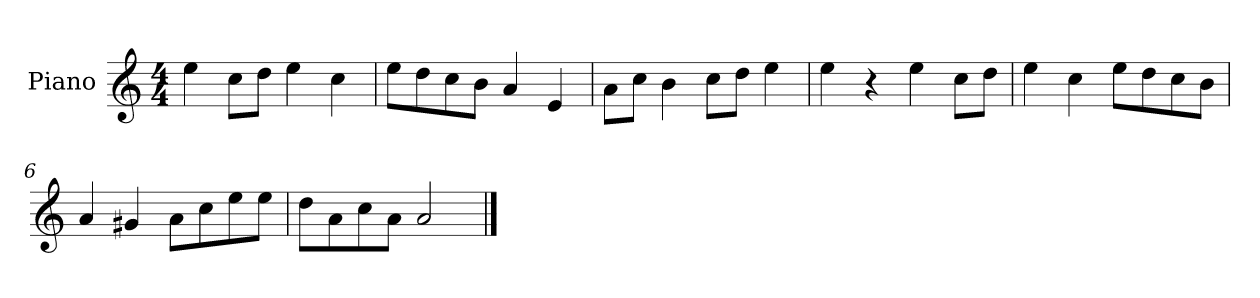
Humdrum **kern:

**kern
*part1
*staff1
*I"Piano
*I'P-no
*clefG2
*k[]
*M4/4
*MM90
=1
4ee\
8cc\L
8dd\J
4ee\
4cc\
=2
8ee\L
8dd\
8cc\
8b\J
4a/
4e/
=3
8a\L
8cc\J
4b\
8cc\L
8dd\J
4ee\
=4
4ee\
4r
4ee\
8cc\L
8dd\J
=5
4ee\
4cc\
8ee\L
8dd\
8cc\
8b\J
=6
4a/
4g#X/
8a\L
8cc\
8ee\
8ee\J
!!LO:LB:g=z
=7
8dd\L
8a\
8cc\
8a\J
2a/
==
*-
